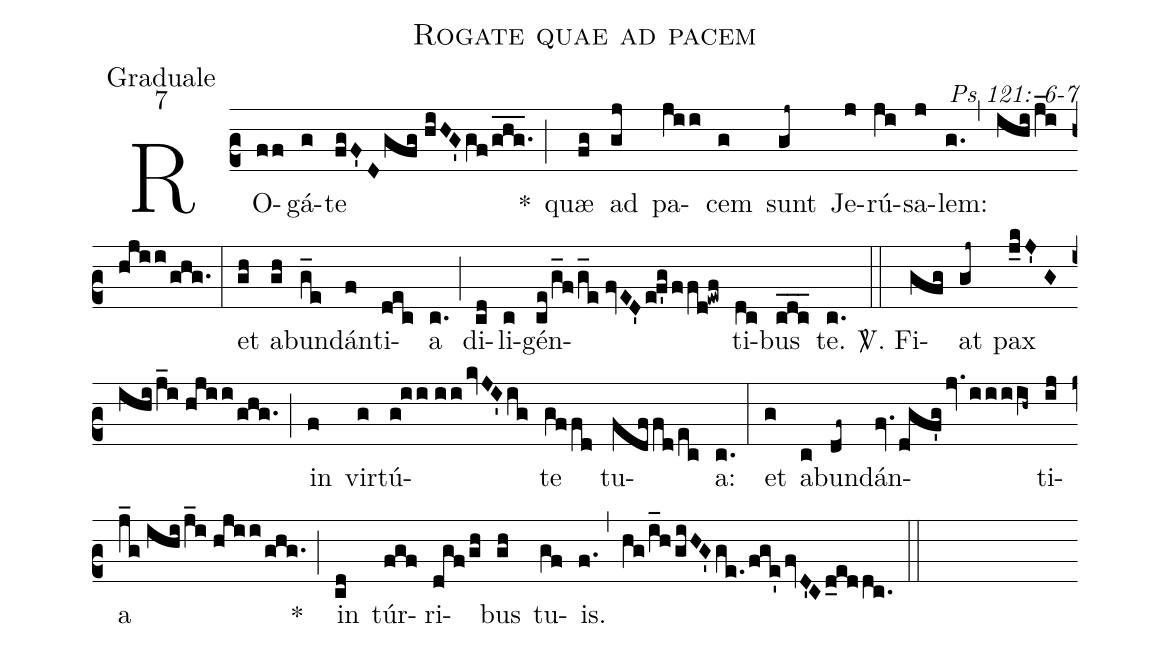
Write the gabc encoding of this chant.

name: Rogate quae ad pacem;
office-part: Graduale;
mode: 7;
commentary: Ps 121: 6-7;
%%
(c2) RO(ff)gá(g)te(fgF'Dgfg//hiHG'gf/ghg.___) *(;)
quæ(fg) ad(gj) pa(jii)cem(g) sunt(gj~) Je(j)rú(ji)sa(j)lem:(g.) (,) (ihi/j_i//hjii/ghg.) (:)
et(gh) ab(gh)un(g_e)dán(f)ti(dec)a(c.) (;) di(cd)li(c)gén(ce/g_f/g_e//fvED'ef'g/ffd!ewf)ti(dc)bus(cdc___) te.(c.) (::)
<sp>V/</sp>. Fi(gfg)at(gj~) pax(j_kJ'//G//ihi/j_i//hjii/ghg.) (;) in(f) vir(g)tú(g!ii//iikvJI'ig)te(gffd) tu(fdffd/ec)a:(c.) (:)
et(g) ab(c)un(df~)dán(fv.dgf'gjv.iiiih~)ti(ij)a(j_g//ihi/!j_i//hji/!i/ghg.) *(;)
in(cd) túr(fgf)ri(dgf/gh)bus(gh) tu(gf)is.(f.) (,) (hg/i_h/giHG'ge./fge'fvD'Cd_eddc.) (::)
